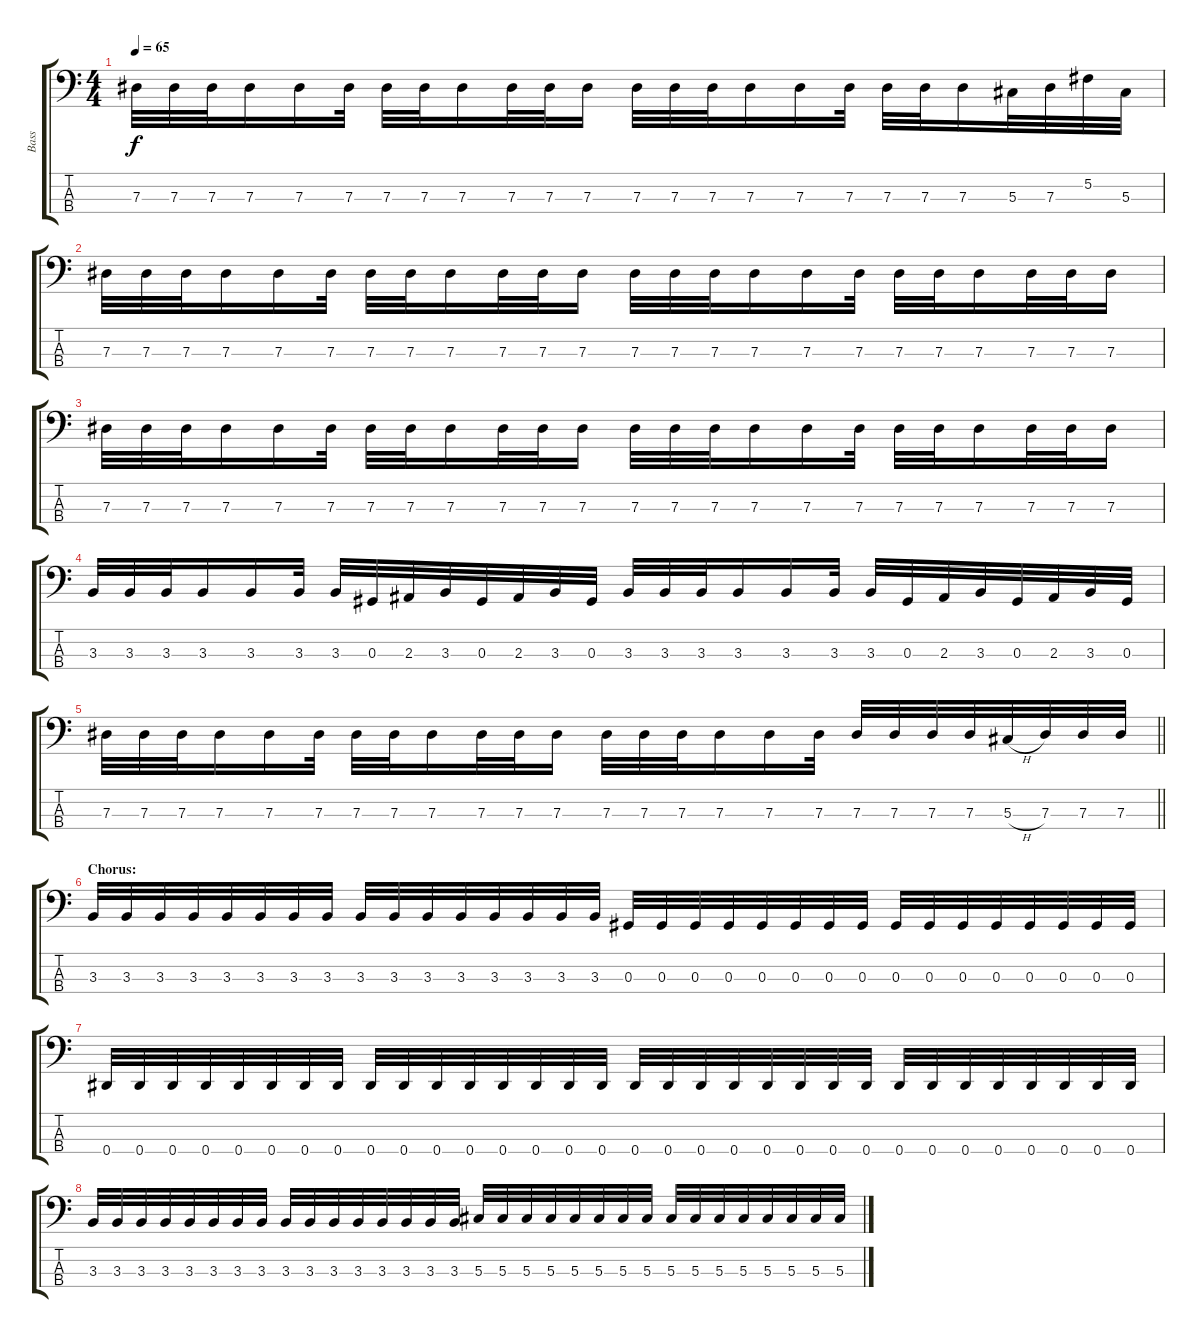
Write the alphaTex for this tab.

\track ("Bass" "Bass") {instrument electricbassfinger}
\staff {score tabs}
\tuning (Gb2 Db2 Ab1 Eb1) {hide}
\ts (4 4)
\tempo 65
\clef f4
\ks c
7.3.32{dy f} 7.3.32 7.3.32 7.3.16 7.3.16 7.3.32 7.3.32 7.3.32 7.3.16 7.3.32 7.3.32 7.3.16 7.3.32 7.3.32 7.3.32 7.3.16 7.3.16 7.3.32 7.3.32 7.3.32 7.3.16 5.3.32 7.3.32 5.2.32 5.3.32 |
7.3.32 7.3.32 7.3.32 7.3.16 7.3.16 7.3.32 7.3.32 7.3.32 7.3.16 7.3.32 7.3.32 7.3.16 7.3.32 7.3.32 7.3.32 7.3.16 7.3.16 7.3.32 7.3.32 7.3.32 7.3.16 7.3.32 7.3.32 7.3.16 |
7.3.32 7.3.32 7.3.32 7.3.16 7.3.16 7.3.32 7.3.32 7.3.32 7.3.16 7.3.32 7.3.32 7.3.16 7.3.32 7.3.32 7.3.32 7.3.16 7.3.16 7.3.32 7.3.32 7.3.32 7.3.16 7.3.32 7.3.32 7.3.16 |
3.3.32 3.3.32 3.3.32 3.3.16 3.3.16 3.3.32 3.3.32 0.3.32 2.3.32 3.3.32 0.3.32 2.3.32 3.3.32 0.3.32 3.3.32 3.3.32 3.3.32 3.3.16 3.3.16 3.3.32 3.3.32 0.3.32 2.3.32 3.3.32 0.3.32 2.3.32 3.3.32 0.3.32 |
\barLineRight lightlight
7.3.32 7.3.32 7.3.32 7.3.16 7.3.16 7.3.32 7.3.32 7.3.32 7.3.16 7.3.32 7.3.32 7.3.16 7.3.32 7.3.32 7.3.32 7.3.16 7.3.16 7.3.32 7.3.32 7.3.32 7.3.32 7.3.32 5.3{h}.32 7.3.32 7.3.32 7.3.32 |
\section ("" "Chorus:")
3.3.32 3.3.32 3.3.32 3.3.32 3.3.32 3.3.32 3.3.32 3.3.32 3.3.32 3.3.32 3.3.32 3.3.32 3.3.32 3.3.32 3.3.32 3.3.32 0.3.32 0.3.32 0.3.32 0.3.32 0.3.32 0.3.32 0.3.32 0.3.32 0.3.32 0.3.32 0.3.32 0.3.32 0.3.32 0.3.32 0.3.32 0.3.32 |
0.4.32 0.4.32 0.4.32 0.4.32 0.4.32 0.4.32 0.4.32 0.4.32 0.4.32 0.4.32 0.4.32 0.4.32 0.4.32 0.4.32 0.4.32 0.4.32 0.4.32 0.4.32 0.4.32 0.4.32 0.4.32 0.4.32 0.4.32 0.4.32 0.4.32 0.4.32 0.4.32 0.4.32 0.4.32 0.4.32 0.4.32 0.4.32 |
3.3.32 3.3.32 3.3.32 3.3.32 3.3.32 3.3.32 3.3.32 3.3.32 3.3.32 3.3.32 3.3.32 3.3.32 3.3.32 3.3.32 3.3.32 3.3.32 5.3.32 5.3.32 5.3.32 5.3.32 5.3.32 5.3.32 5.3.32 5.3.32 5.3.32 5.3.32 5.3.32 5.3.32 5.3.32 5.3.32 5.3.32 5.3.32
